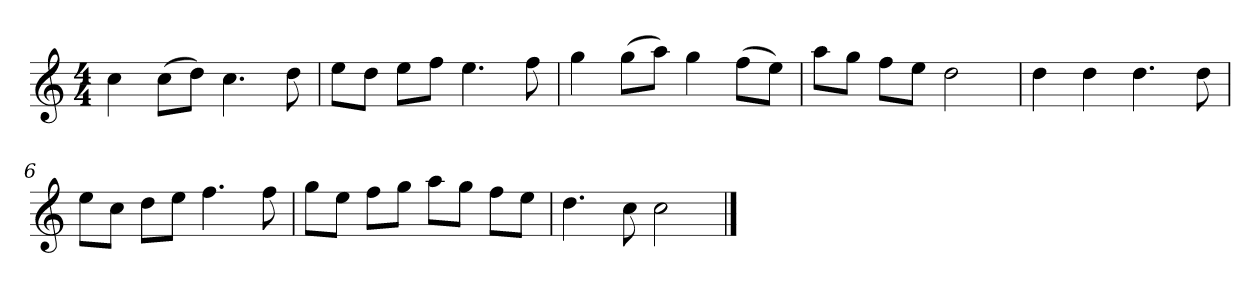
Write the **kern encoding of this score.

**kern
*part1
*staff1
*k[]
*M4/4
*MM120
=1
4cc
(8ccL
8ddJ)
4.cc
8dd
=2
8eeL
8ddJ
8eeL
8ffJ
4.ee
8ff
=3
4gg
(8ggL
8aaJ)
4gg
(8ffL
8eeJ)
=4
8aaL
8ggJ
8ffL
8eeJ
2dd
=5
4dd
4dd
4.dd
8dd
=6
8eeL
8ccJ
8ddL
8eeJ
4.ff
8ff
=7
8ggL
8eeJ
8ffL
8ggJ
8aaL
8ggJ
8ffL
8eeJ
=8
4.dd
8cc
2cc
==
*-
